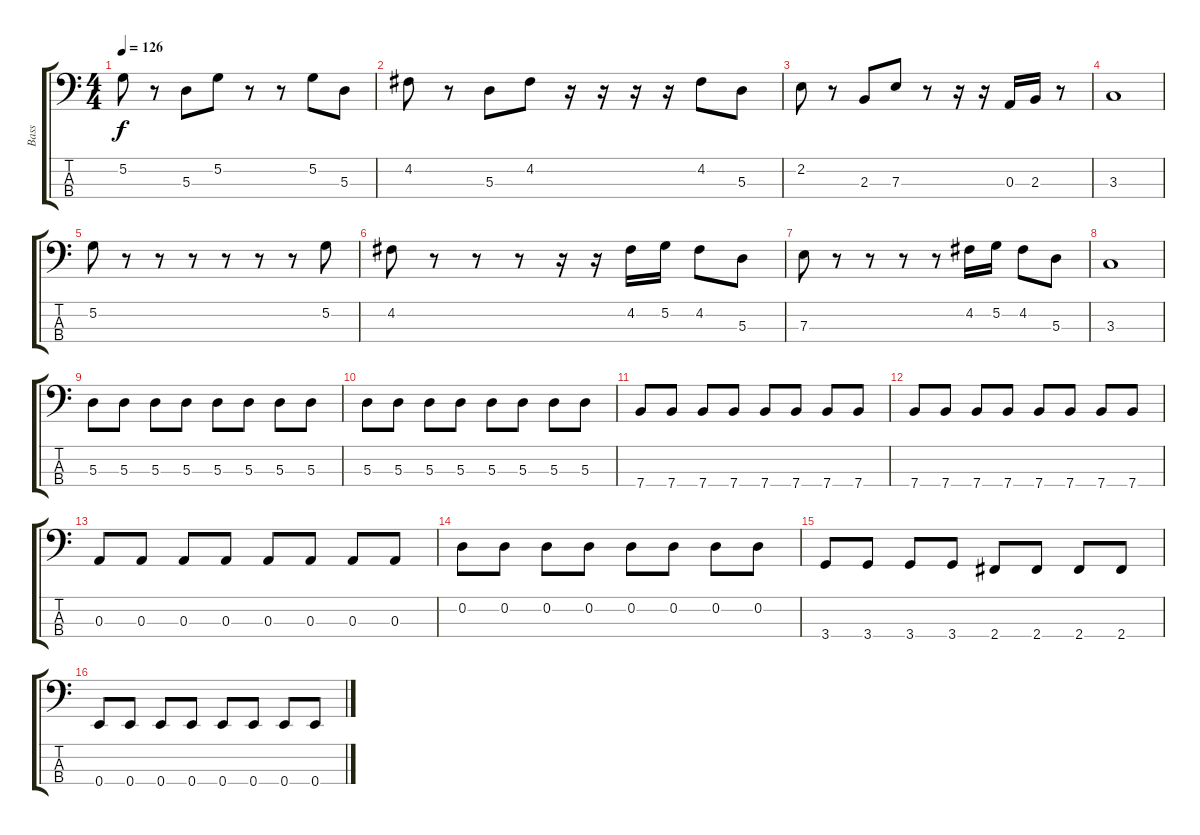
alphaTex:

\track ("Bass" "Bass") {instrument electricbasspick}
\staff {score tabs}
\tuning (G2 D2 A1 E1) {hide}
\ts (4 4)
\tempo 126
\clef f4
\ks c
5.2.8{dy f instrument electricbasspick} r.8 5.3.8 5.2.8 r.8 r.8 5.2.8 5.3.8 |
4.2.8 r.8 5.3.8 4.2.8 r.16 r.16 r.16 r.16 4.2.8 5.3.8 |
2.2.8 r.8 2.3.8 7.3.8 r.8 r.16 r.16 0.3.16 2.3.16 r.8 |
3.3.1 |
5.2.8 r.8 r.8 r.8 r.8 r.8 r.8 5.2.8 |
4.2.8 r.8 r.8 r.8 r.16 r.16 4.2.16 5.2.16 4.2.8 5.3.8 |
7.3.8 r.8 r.8 r.8 r.8 4.2.16 5.2.16 4.2.8 5.3.8 |
3.3.1 |
5.3.8 5.3.8 5.3.8 5.3.8 5.3.8 5.3.8 5.3.8 5.3.8 |
5.3.8 5.3.8 5.3.8 5.3.8 5.3.8 5.3.8 5.3.8 5.3.8 |
7.4.8 7.4.8 7.4.8 7.4.8 7.4.8 7.4.8 7.4.8 7.4.8 |
7.4.8 7.4.8 7.4.8 7.4.8 7.4.8 7.4.8 7.4.8 7.4.8 |
0.3.8 0.3.8 0.3.8 0.3.8 0.3.8 0.3.8 0.3.8 0.3.8 |
0.2.8 0.2.8 0.2.8 0.2.8 0.2.8 0.2.8 0.2.8 0.2.8 |
3.4.8 3.4.8 3.4.8 3.4.8 2.4.8 2.4.8 2.4.8 2.4.8 |
0.4.8 0.4.8 0.4.8 0.4.8 0.4.8 0.4.8 0.4.8 0.4.8
